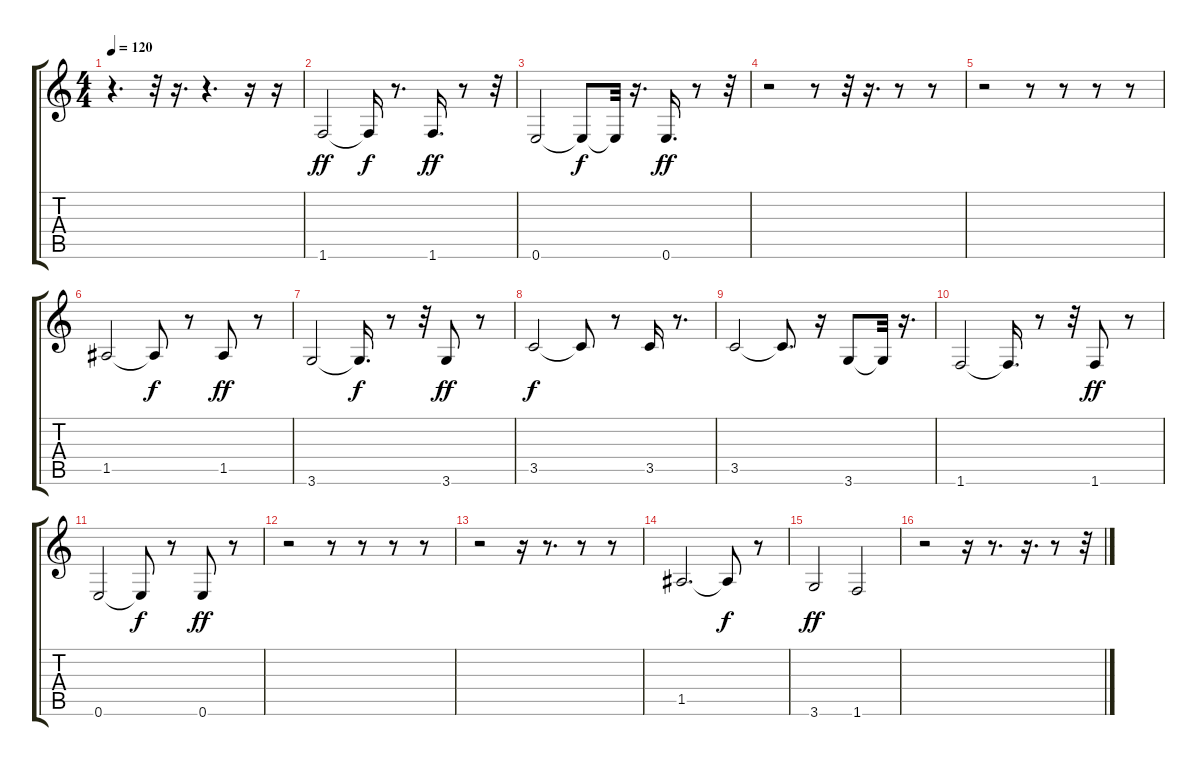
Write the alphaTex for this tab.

\track "" {instrument fretlessbass}
\staff {score tabs}
\tuning (E4 B3 G3 D3 A2 E2) {hide}
\ts (4 4)
\tempo 120
\clef g2
\ks c
r.4{d dy f} r.32 r.16{d} r.4{d} r.16 r.16 |
1.6.2{dy ff} 1.6{t}.16{dy f} r.8{d} 1.6.16{d dy ff} r.8 r.32 |
0.6.2 0.6{t}.8{dy f} 0.6{t}.32 r.16{d} 0.6.16{d dy ff} r.8 r.32 |
r.2 r.8 r.32 r.16{d} r.8 r.8 |
r.2 r.8 r.8 r.8 r.8 |
1.5.2 1.5{t}.8{dy f} r.8 1.5.8{dy ff} r.8 |
3.6.2 3.6{t}.16{d dy f} r.8 r.32 3.6.8{dy ff} r.8 |
3.5.2{dy f} 3.5{t}.8 r.8 3.5.16 r.8{d} |
3.5.2 3.5{t}.8{d} r.16 3.6.8 3.6{t}.32 r.16{d} |
1.6.2 1.6{t}.16{d} r.8 r.32 1.6.8{dy ff} r.8 |
0.6.2 0.6{t}.8{dy f} r.8 0.6.8{dy ff} r.8 |
r.2 r.8 r.8 r.8 r.8 |
r.2 r.16 r.8{d} r.8 r.8 |
1.5.2{d} 1.5{t}.8{dy f} r.8 |
3.6.2{dy ff} 1.6.2 |
r.2 r.16 r.8{d} r.16{d} r.8 r.32
